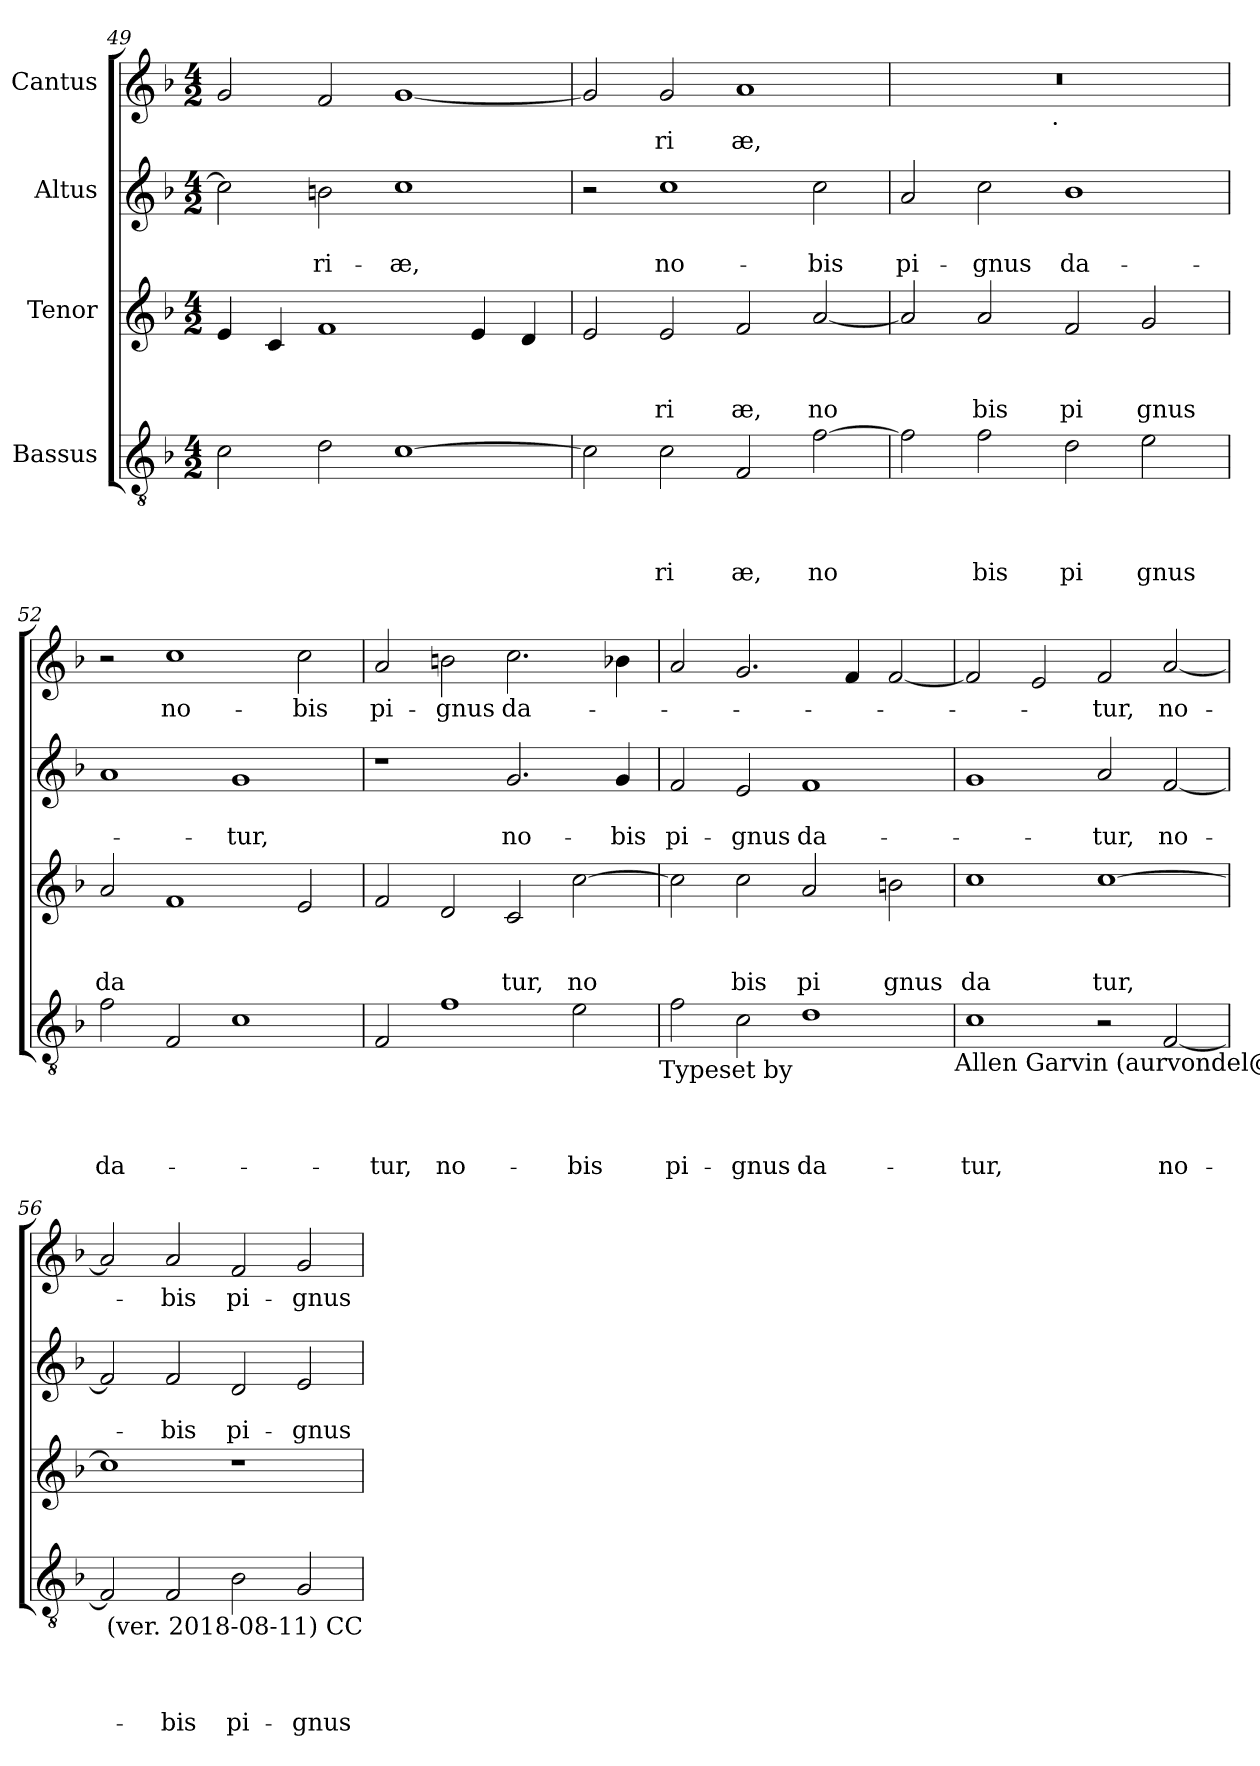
**kern	**text	**text	**text	**text	**kern	**text	**text	**text	**kern	**text	**text	**kern	**text
*part4	*part4	*part4	*part4	*part4	*part3	*part3	*part3	*part3	*part2	*part2	*part2	*part1	*part1
*staff4	*staff4	*staff4	*staff4	*staff4	*staff3	*staff3	*staff3	*staff3	*staff2	*staff2	*staff2	*staff1	*staff1
*I"Bassus	*	*	*	*	*I"Tenor	*	*	*	*I"Altus	*	*	*I"Cantus	*
*clefGv2	*	*	*	*	*clefG2	*	*	*	*clefG2	*	*	*clefG2	*
*k[b-]	*	*	*	*	*k[b-]	*	*	*	*k[b-]	*	*	*k[b-]	*
*F:	*	*	*	*	*F:	*	*	*	*F:	*	*	*F:	*
*M4/2	*	*	*	*	*M4/2	*	*	*	*M4/2	*	*	*M4/2	*
=49	=49	=49	=49	=49	=49	=49	=49	=49	=49	=49	=49	=49	=49
2c\	.	.	.	.	4e/	.	.	.	2cc\]	.	.	2g/	.
.	.	.	.	.	4c/	.	.	.	.	.	.	.	.
!	!	!	!	!	!	!	!	!	!	!	!LO:LY:b	!	!
2d\	.	.	.	.	1f	.	.	.	2bn\	.	-ri-	2f/	.
!	!	!	!	!	!	!	!	!	!	!	!LO:LY:b	!	!
[>1c	.	.	.	.	.	.	.	.	1cc	.	-æ,	[<1g	.
.	.	.	.	.	4e/	.	.	.	.	.	.	.	.
.	.	.	.	.	4d/	.	.	.	.	.	.	.	.
=50	=50	=50	=50	=50	=50	=50	=50	=50	=50	=50	=50	=50	=50
2c\]	.	.	.	.	2e/	.	.	.	2r	.	.	2g/]	.
!	!	!	!	!LO:LY:b	!	!	!	!LO:LY:b	!	!	!LO:LY:b	!	!LO:LY:b
2c\	.	.	.	ri	2e/	.	.	ri	1cc	.	no-	2g/	ri
!	!	!	!	!LO:LY:b	!	!	!	!LO:LY:b	!	!	!	!	!LO:LY:b
2F/	.	.	.	æ,	2f/	.	.	æ,	.	.	.	1a	æ,
!	!	!	!	!LO:LY:b	!	!	!	!LO:LY:b	!	!	!LO:LY:b	!	!
[>2f\	.	.	.	no	[<2a/	.	.	no	2cc\	.	-bis	.	.
=51	=51	=51	=51	=51	=51	=51	=51	=51	=51	=51	=51	=51	=51
!	!	!	!	!	!	!	!	!	!	!	!LO:LY:b	!	!
*	*	*	*	*	*	*	*	*	*	*	*	*^	*
2f\]	.	.	.	.	2a/]	.	.	.	2a/	.	pi-	0r	2ryy	.
!	!	!	!	!LO:LY:b	!	!	!	!LO:LY:b	!	!	!LO:LY:b	!	!	!
2f\	.	.	.	bis	2a/	.	.	bis	2cc\	.	-gnus	.	4...ryy	.
!	!	!	!	!	!	!	!	!	!	!	!	!	!LO:TX:b:t=.	!
.	.	.	.	.	.	.	.	.	.	.	.	.	1ryy	.
!	!	!	!	!LO:LY:b	!	!	!	!LO:LY:b	!	!	!LO:LY:b	!	!	!
2d\	.	.	.	pi	2f/	.	.	pi	1b-	.	da-	.	.	.
!	!	!	!	!LO:LY:b	!	!	!	!LO:LY:b	!	!	!	!	!	!
2e\	.	.	.	gnus	2g/	.	.	gnus	.	.	.	.	.	.
.	.	.	.	.	.	.	.	.	.	.	.	.	32ryy	.
!!LO:LB:g=z
=52	=52	=52	=52	=52	=52	=52	=52	=52	=52	=52	=52	=52	=52	=52
!	!	!	!	!LO:LY:b	!	!	!	!LO:LY:b	!	!	!	!	!	!
*	*	*	*	*	*	*	*	*	*	*	*	*v	*v	*
2f\	.	.	.	da-	2a/	.	.	da	1a	.	.	2r	.
!	!	!	!	!	!	!	!	!	!	!	!	!	!LO:LY:b
2F/	.	.	.	.	1f	.	.	.	.	.	.	1cc	no-
!	!	!	!	!	!	!	!	!	!	!	!LO:LY:b	!	!
1c	.	.	.	.	.	.	.	.	1g	.	-tur,	.	.
!	!	!	!	!	!	!	!	!	!	!	!	!	!LO:LY:b
.	.	.	.	.	2e/	.	.	.	.	.	.	2cc\	-bis
=53	=53	=53	=53	=53	=53	=53	=53	=53	=53	=53	=53	=53	=53
!	!	!	!	!LO:LY:b	!	!	!	!	!	!	!	!	!LO:LY:b
2F/	.	.	.	-tur,	2f/	.	.	.	1r	.	.	2a/	pi-
!	!	!	!	!LO:LY:b	!	!	!	!	!	!	!	!	!LO:LY:b
1f	.	.	.	no-	2d/	.	.	.	.	.	.	2bn\	-gnus
!	!	!	!	!	!	!	!	!LO:LY:b	!	!	!LO:LY:b	!	!LO:LY:b
.	.	.	.	.	2c/	.	.	tur,	2.g/	.	no-	2.cc\	da-
!	!	!	!	!LO:LY:b	!	!	!	!LO:LY:b	!	!	!	!	!
2e\	.	.	.	-bis	[>2cc\	.	.	no	.	.	.	.	.
!	!	!	!	!	!	!	!	!	!	!	!LO:LY:b	!	!
.	.	.	.	.	.	.	.	.	4g/	.	-bis	4b-X\	.
!LO:TX:b:t=Typeset by	!	!	!	!	!	!	!	!	!	!	!	!	!
=54	=54	=54	=54	=54	=54	=54	=54	=54	=54	=54	=54	=54	=54
!	!	!	!	!LO:LY:b	!	!	!	!	!	!	!LO:LY:b	!	!
2f\	.	.	.	pi-	2cc\]	.	.	.	2f/	.	pi-	2a/	.
!	!	!	!	!LO:LY:b	!	!	!	!LO:LY:b	!	!	!LO:LY:b	!	!
2c\	.	.	.	-gnus	2cc\	.	.	bis	2e/	.	-gnus	2.g/	.
!	!	!	!	!LO:LY:b	!	!	!	!LO:LY:b	!	!	!LO:LY:b	!	!
1d	.	.	.	da-	2a/	.	.	pi	1f	.	da-	.	.
.	.	.	.	.	.	.	.	.	.	.	.	4f/	.
!	!	!	!	!	!	!	!	!LO:LY:b	!	!	!	!	!
.	.	.	.	.	2bn\	.	.	gnus	.	.	.	[<2f/	.
!LO:TX:b:t=Allen Garvin (aurvondel@gmail.com)	!	!	!	!	!	!	!	!	!	!	!	!	!
=55	=55	=55	=55	=55	=55	=55	=55	=55	=55	=55	=55	=55	=55
!	!	!	!	!LO:LY:b	!	!	!	!LO:LY:b	!	!	!	!	!
1c	.	.	.	-tur,	1cc	.	.	da	1g	.	.	2f/]	.
.	.	.	.	.	.	.	.	.	.	.	.	2e/	.
!	!	!	!	!	!	!	!	!LO:LY:b	!	!	!LO:LY:b	!	!LO:LY:b
2r	.	.	.	.	[>1cc	.	.	tur,	2a/	.	-tur,	2f/	-tur,
!	!	!	!	!LO:LY:b	!	!	!	!	!	!	!LO:LY:b	!	!LO:LY:b
[<2F/	.	.	.	no-	.	.	.	.	[<2f/	.	no-	[<2a/	no-
=56	=56	=56	=56	=56	=56	=56	=56	=56	=56	=56	=56	=56	=56
2F/]	.	.	.	.	1cc]	.	.	.	2f/]	.	.	2a/]	.
!	!	!	!	!LO:LY:b	!	!	!	!	!	!	!LO:LY:b	!	!LO:LY:b
2F/	.	.	.	-bis	.	.	.	.	2f/	.	-bis	2a/	-bis
!	!	!	!	!LO:LY:b	!	!	!	!	!	!	!LO:LY:b	!	!LO:LY:b
2B-\	.	.	.	pi-	1r	.	.	.	2d/	.	pi-	2f/	pi-
!	!	!	!	!LO:LY:b	!	!	!	!	!	!	!LO:LY:b	!	!LO:LY:b
2G/	.	.	.	-gnus	.	.	.	.	2e/	.	-gnus	2g/	-gnus
!LO:TX:b:t=(ver. 2018-08-11) CC	!	!	!	!	!	!	!	!	!	!	!	!	!
=	=	=	=	=	=	=	=	=	=	=	=	=	=
*-	*-	*-	*-	*-	*-	*-	*-	*-	*-	*-	*-	*-	*-
